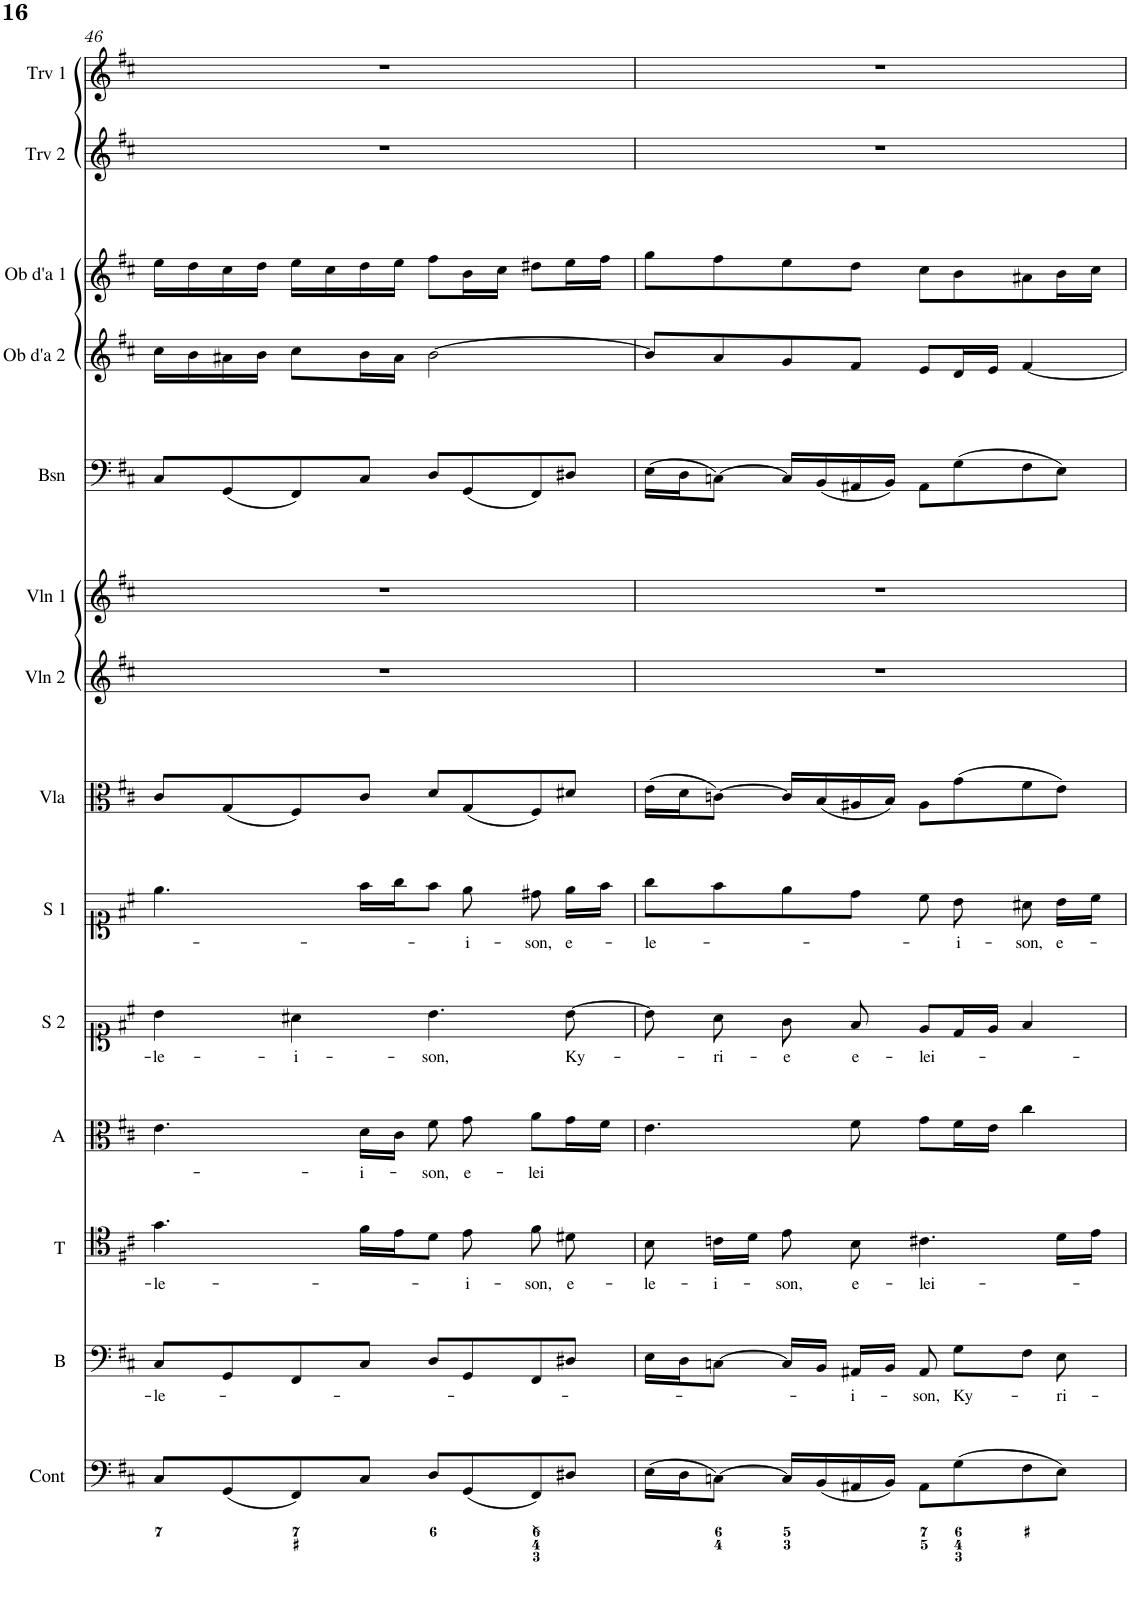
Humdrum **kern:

**kern	**kern	**text	**kern	**text	**kern	**text	**kern	**text	**kern	**text	**kern	**kern	**kern	**kern	**kern	**kern	**kern	**kern
*part14	*part13	*part13	*part12	*part12	*part11	*part11	*part10	*part10	*part9	*part9	*part8	*part7	*part6	*part5	*part4	*part3	*part2	*part1
*staff14	*staff13	*staff13	*staff12	*staff12	*staff11	*staff11	*staff10	*staff10	*staff9	*staff9	*staff8	*staff7	*staff6	*staff5	*staff4	*staff3	*staff2	*staff1
*I"Continuo	*I"Bass	*	*I"Tenor	*	*I"Alto	*	*I"Soprano 2	*	*I"Soprano 1	*	*I"Viola	*I"Violin 2	*I"Violin 1	*I"Bassoon	*I"Oboe d’amore 2	*I"Oboe d’amore 1	*I"Traverso 2	*I"Traverso 1
*I'Cont	*I'B	*	*I'T	*	*I'A	*	*I'S 2	*	*I'S 1	*	*I'Vla	*I'Vln 2	*I'Vln 1	*I'Bsn	*I'Ob d'a 2	*I'Ob d'a 1	*I'Trv 2	*I'Trv 1
!!LO:PB:g=z
*clefF4	*clefF4	*	*clefC4	*	*clefC3	*	*clefC1	*	*clefC1	*	*clefC3	*clefG2	*clefG2	*clefF4	*clefG2	*clefG2	*clefG2	*clefG2
*k[f#c#]	*k[f#c#]	*	*k[f#c#]	*	*k[f#c#]	*	*k[f#c#]	*	*k[f#c#]	*	*k[f#c#]	*k[f#c#]	*k[f#c#]	*k[f#c#]	*k[f#c#]	*k[f#c#]	*k[f#c#]	*k[f#c#]
*M4/4	*M4/4	*	*M4/4	*	*M4/4	*	*M4/4	*	*M4/4	*	*M4/4	*M4/4	*M4/4	*M4/4	*M4/4	*M4/4	*M4/4	*M4/4
*met(c)	*met(c)	*	*met(c)	*	*met(c)	*	*met(c)	*	*met(c)	*	*met(c)	*met(c)	*met(c)	*met(c)	*met(c)	*met(c)	*met(c)	*met(c)
=46	=46	=46	=46	=46	=46	=46	=46	=46	=46	=46	=46	=46	=46	=46	=46	=46	=46	=46
!	!	!LO:LY:b	!	!LO:LY:b	!	!	!	!LO:LY:b	!	!	!	!	!	!	!	!	!	!
8C#/L	8C#/L	-le-	4.g\	-le-	4.e\	.	4b\	-le-	4.ee\	.	8c#/L	1r	1r	8C#/L	16cc#\LL	16ee\LL	1r	1r
.	.	.	.	.	.	.	.	.	.	.	.	.	.	.	16b\	16dd\	.	.
(8GG/	8GG/	.	.	.	.	.	.	.	.	.	(8G/	.	.	(8GG/	16a#X\	16cc#\	.	.
.	.	.	.	.	.	.	.	.	.	.	.	.	.	.	16b\JJ	16dd\JJ	.	.
!	!	!	!	!	!	!	!	!LO:LY:b	!	!	!	!	!	!	!	!	!	!
8FF#/)	8FF#/	.	.	.	.	.	4a#X\	-i-	.	.	8F#/)	.	.	8FF#/)	8cc#\L	16ee\LL	.	.
.	.	.	.	.	.	.	.	.	.	.	.	.	.	.	.	16cc#\	.	.
!	!	!	!	!	!	!LO:LY:b	!	!	!	!	!	!	!	!	!	!	!	!
8C#/J	8C#/J	.	16f#\LL	.	16d\LL	-i-	.	.	16ff#\LL	.	8c#/J	.	.	8C#/J	16b\L	16dd\	.	.
.	.	.	16e\J	.	16c#\JJ	.	.	.	16gg\J	.	.	.	.	.	16a#\JJ	16ee\JJ	.	.
!	!	!	!	!	!	!LO:LY:b	!	!LO:LY:b	!	!	!	!	!	!	!	!	!	!
8D/L	8D/L	.	8d\J	.	8f#\	-son,	4.b\	-son,	8ff#\J	.	8d/L	.	.	8D/L	[2b\	8ff#\L	.	.
!	!	!	!	!LO:LY:b	!	!LO:LY:b	!	!	!	!LO:LY:b	!	!	!	!	!	!	!	!
(8GG/	8GG/	.	8e\	-i-	8g\	e-	.	.	8ee\	-i-	(8G/	.	.	(8GG/	.	16b\L	.	.
.	.	.	.	.	.	.	.	.	.	.	.	.	.	.	.	16cc#\JJ	.	.
!	!	!	!	!LO:LY:b	!	!LO:LY:b	!	!	!	!LO:LY:b	!	!	!	!	!	!	!	!
8FF#/)	8FF#/	.	8f#\	-son,	8a\L	-lei	.	.	8dd#X\	-son,	8F#/)	.	.	8FF#/)	.	8dd#X\L	.	.
!	!	!	!	!LO:LY:b	!	!	!	!LO:LY:b	!	!LO:LY:b	!	!	!	!	!	!	!	!
8D#X/J	8D#X/J	.	8d#X\	e-	16g\L	.	[8b\	Ky-	16ee\LL	e-	8d#X/J	.	.	8D#X/J	.	16ee\L	.	.
.	.	.	.	.	16f#\JJ	.	.	.	16ff#\JJ	.	.	.	.	.	.	16ff#\JJ	.	.
=47	=47	=47	=47	=47	=47	=47	=47	=47	=47	=47	=47	=47	=47	=47	=47	=47	=47	=47
!	!	!	!	!LO:LY:b	!	!	!	!	!	!LO:LY:b	!	!	!	!	!	!	!	!
(16E\LL	16E\LL	.	8B\	-le-	4.e\	.	8b\]	.	8gg\L	-le-	(16e\LL	1r	1r	(16E\LL	8b/L]	8gg\L	1r	1r
16D\J	16D\J	.	.	.	.	.	.	.	.	.	16d\J	.	.	16D\J	.	.	.	.
!	!	!	!	!LO:LY:b	!	!	!	!LO:LY:b	!	!	!	!	!	!	!	!	!	!
[8Cn\J)	[8Cn\J	.	16cn\LL	-i-	.	.	8a\	-ri-	8ff#\	.	[8cn\J)	.	.	[8Cn\J)	8a/	8ff#\	.	.
.	.	.	16d\JJ	.	.	.	.	.	.	.	.	.	.	.	.	.	.	.
!	!	!	!	!LO:LY:b	!	!	!	!LO:LY:b	!	!	!	!	!	!	!	!	!	!
16C/LL]	16C/LL]	.	8e\	-son,	.	.	8g\	-e	8ee\	.	16c/LL]	.	.	16C/LL]	8g/	8ee\	.	.
(16BB/	16BB/JJ	.	.	.	.	.	.	.	.	.	(16B/	.	.	(16BB/	.	.	.	.
!	!	!LO:LY:b	!	!LO:LY:b	!	!	!	!LO:LY:b	!	!	!	!	!	!	!	!	!	!
16AA#X/	16AA#X/LL	-i-	8B\	e-	8f#\	.	8f#/	e-	8dd\J	.	16A#X/	.	.	16AA#X/	8f#/J	8dd\J	.	.
16BB/JJ)	16BB/JJ	.	.	.	.	.	.	.	.	.	16B/JJ)	.	.	16BB/JJ)	.	.	.	.
!	!	!LO:LY:b	!	!LO:LY:b	!	!	!	!LO:LY:b	!	!	!	!	!	!	!	!	!	!
8AA#\L	8AA#/	-son,	4.c#X\	-lei-	8g\L	.	8e/L	-lei-	8cc#\	.	8A#\L	.	.	8AA#\L	8e/L	8cc#\L	.	.
!	!	!LO:LY:b	!	!	!	!	!	!	!	!LO:LY:b	!	!	!	!	!	!	!	!
(8G\	8G\L	Ky-	.	.	16f#\L	.	16d/L	.	8b\	-i-	(8g\	.	.	(8G\	16d/L	8b\	.	.
.	.	.	.	.	16e\JJ	.	16e/JJ	.	.	.	.	.	.	.	16e/JJ	.	.	.
!	!	!	!	!	!	!	!	!	!	!LO:LY:b	!	!	!	!	!	!	!	!
8F#\	8F#\J	.	.	.	4cc#\	.	4f#/	.	8a#X\	-son,	8f#\	.	.	8F#\	[4f#/	8a#X\	.	.
!	!	!LO:LY:b	!	!	!	!	!	!	!	!LO:LY:b	!	!	!	!	!	!	!	!
8E\J)	8E\	-ri-	16d\LL	.	.	.	.	.	16b\LL	e-	8e\J)	.	.	8E\J)	.	16b\L	.	.
.	.	.	16e\JJ	.	.	.	.	.	16cc#\JJ	.	.	.	.	.	.	16cc#\JJ	.	.
=	=	=	=	=	=	=	=	=	=	=	=	=	=	=	=	=	=	=
*-	*-	*-	*-	*-	*-	*-	*-	*-	*-	*-	*-	*-	*-	*-	*-	*-	*-	*-
